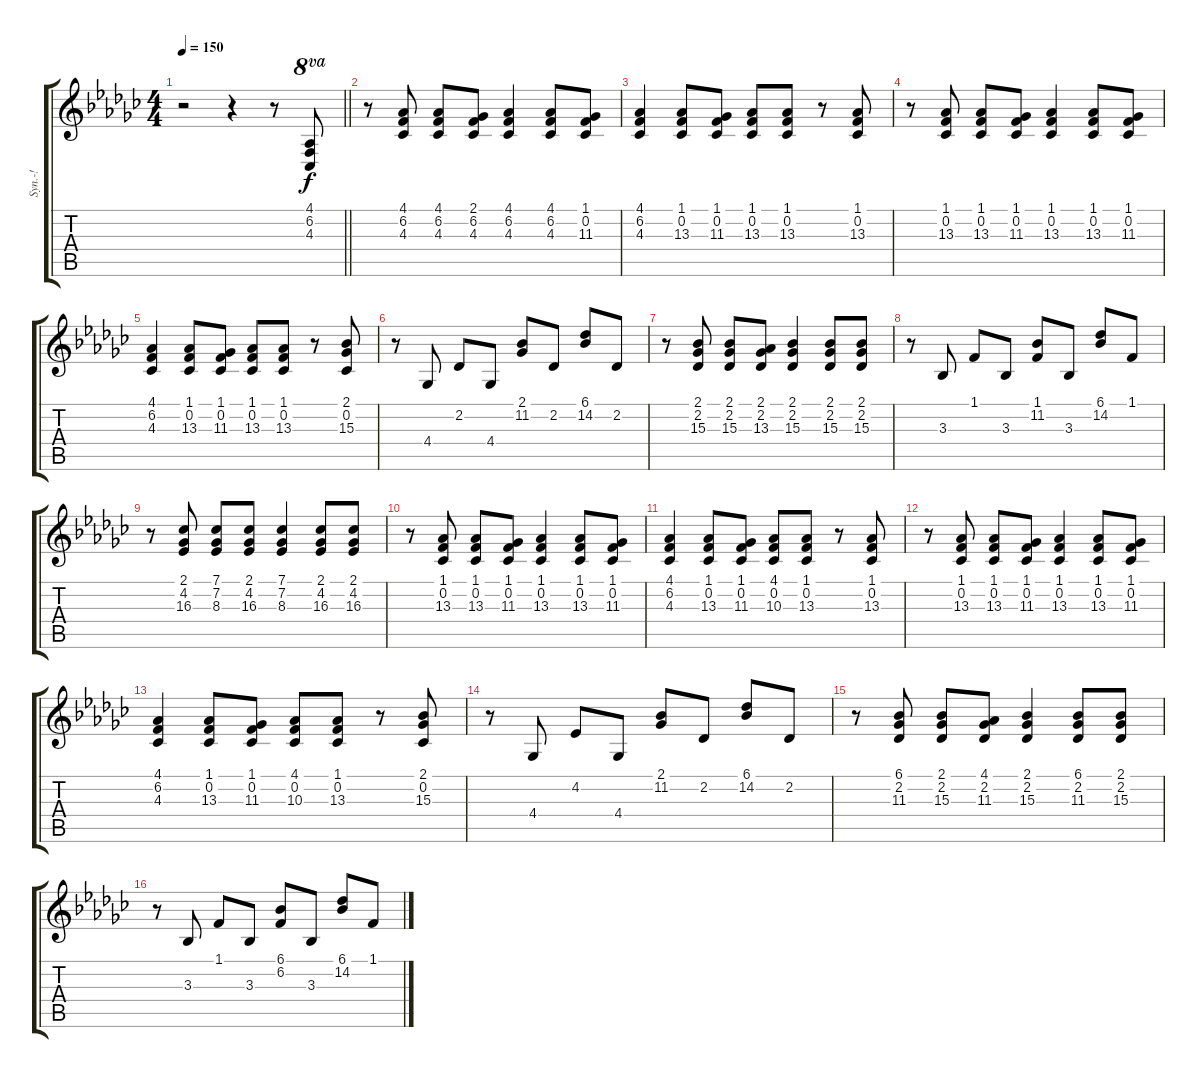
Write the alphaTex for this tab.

\track ("Syn.-!" "Syn.-!") {instrument lead1square}
\staff {score tabs}
\tuning (E4 B3 G3 D3 A2 E2) {hide}
\ts (4 4)
\tempo 150
\clef g2
\barLineRight lightlight
\ks gb
r.2{dy f} r.4 r.8 (4.1 6.2 4.3).8{ot 8va} |
r.8 (4.1 6.2 4.3).8 (4.1 6.2 4.3).8 (2.1 6.2 4.3).8 (4.1 6.2 4.3).4 (4.1 6.2 4.3).8 (1.1 0.2 11.3).8 |
(4.1 6.2 4.3).4 (1.1 0.2 13.3).8 (1.1 0.2 11.3).8 (1.1 0.2 13.3).8 (1.1 0.2 13.3).8 r.8 (1.1 0.2 13.3).8 |
r.8 (1.1 0.2 13.3).8 (1.1 0.2 13.3).8 (1.1 0.2 11.3).8 (1.1 0.2 13.3).4 (1.1 0.2 13.3).8 (1.1 0.2 11.3).8 |
(4.1 6.2 4.3).4 (1.1 0.2 13.3).8 (1.1 0.2 11.3).8 (1.1 0.2 13.3).8 (1.1 0.2 13.3).8 r.8 (2.1 0.2 15.3).8 |
r.8 4.4.8 2.2.8 4.4.8 (2.1 11.2).8 2.2.8 (6.1 14.2).8 2.2.8 |
r.8 (2.1 2.2 15.3).8 (2.1 2.2 15.3).8 (2.1 2.2 13.3).8 (2.1 2.2 15.3).4 (2.1 2.2 15.3).8 (2.1 2.2 15.3).8 |
r.8 3.3.8 1.1.8 3.3.8 (1.1 11.2).8 3.3.8 (6.1 14.2).8 1.1.8 |
r.8 (2.1 4.2 16.3).8 (7.1 7.2 8.3).8 (2.1 4.2 16.3).8 (7.1 7.2 8.3).4 (2.1 4.2 16.3).8 (2.1 4.2 16.3).8 |
r.8 (1.1 0.2 13.3).8 (1.1 0.2 13.3).8 (1.1 0.2 11.3).8 (1.1 0.2 13.3).4 (1.1 0.2 13.3).8 (1.1 0.2 11.3).8 |
(4.1 6.2 4.3).4 (1.1 0.2 13.3).8 (1.1 0.2 11.3).8 (4.1 0.2 10.3).8 (1.1 0.2 13.3).8 r.8 (1.1 0.2 13.3).8 |
r.8 (1.1 0.2 13.3).8 (1.1 0.2 13.3).8 (1.1 0.2 11.3).8 (1.1 0.2 13.3).4 (1.1 0.2 13.3).8 (1.1 0.2 11.3).8 |
(4.1 6.2 4.3).4 (1.1 0.2 13.3).8 (1.1 0.2 11.3).8 (4.1 0.2 10.3).8 (1.1 0.2 13.3).8 r.8 (2.1 0.2 15.3).8 |
r.8 4.4.8 4.2.8 4.4.8 (2.1 11.2).8 2.2.8 (6.1 14.2).8 2.2.8 |
r.8 (6.1 2.2 11.3).8 (2.1 2.2 15.3).8 (4.1 2.2 11.3).8 (2.1 2.2 15.3).4 (6.1 2.2 11.3).8 (2.1 2.2 15.3).8 |
r.8 3.3.8 1.1.8 3.3.8 (6.1 6.2).8 3.3.8 (6.1 14.2).8 1.1.8
